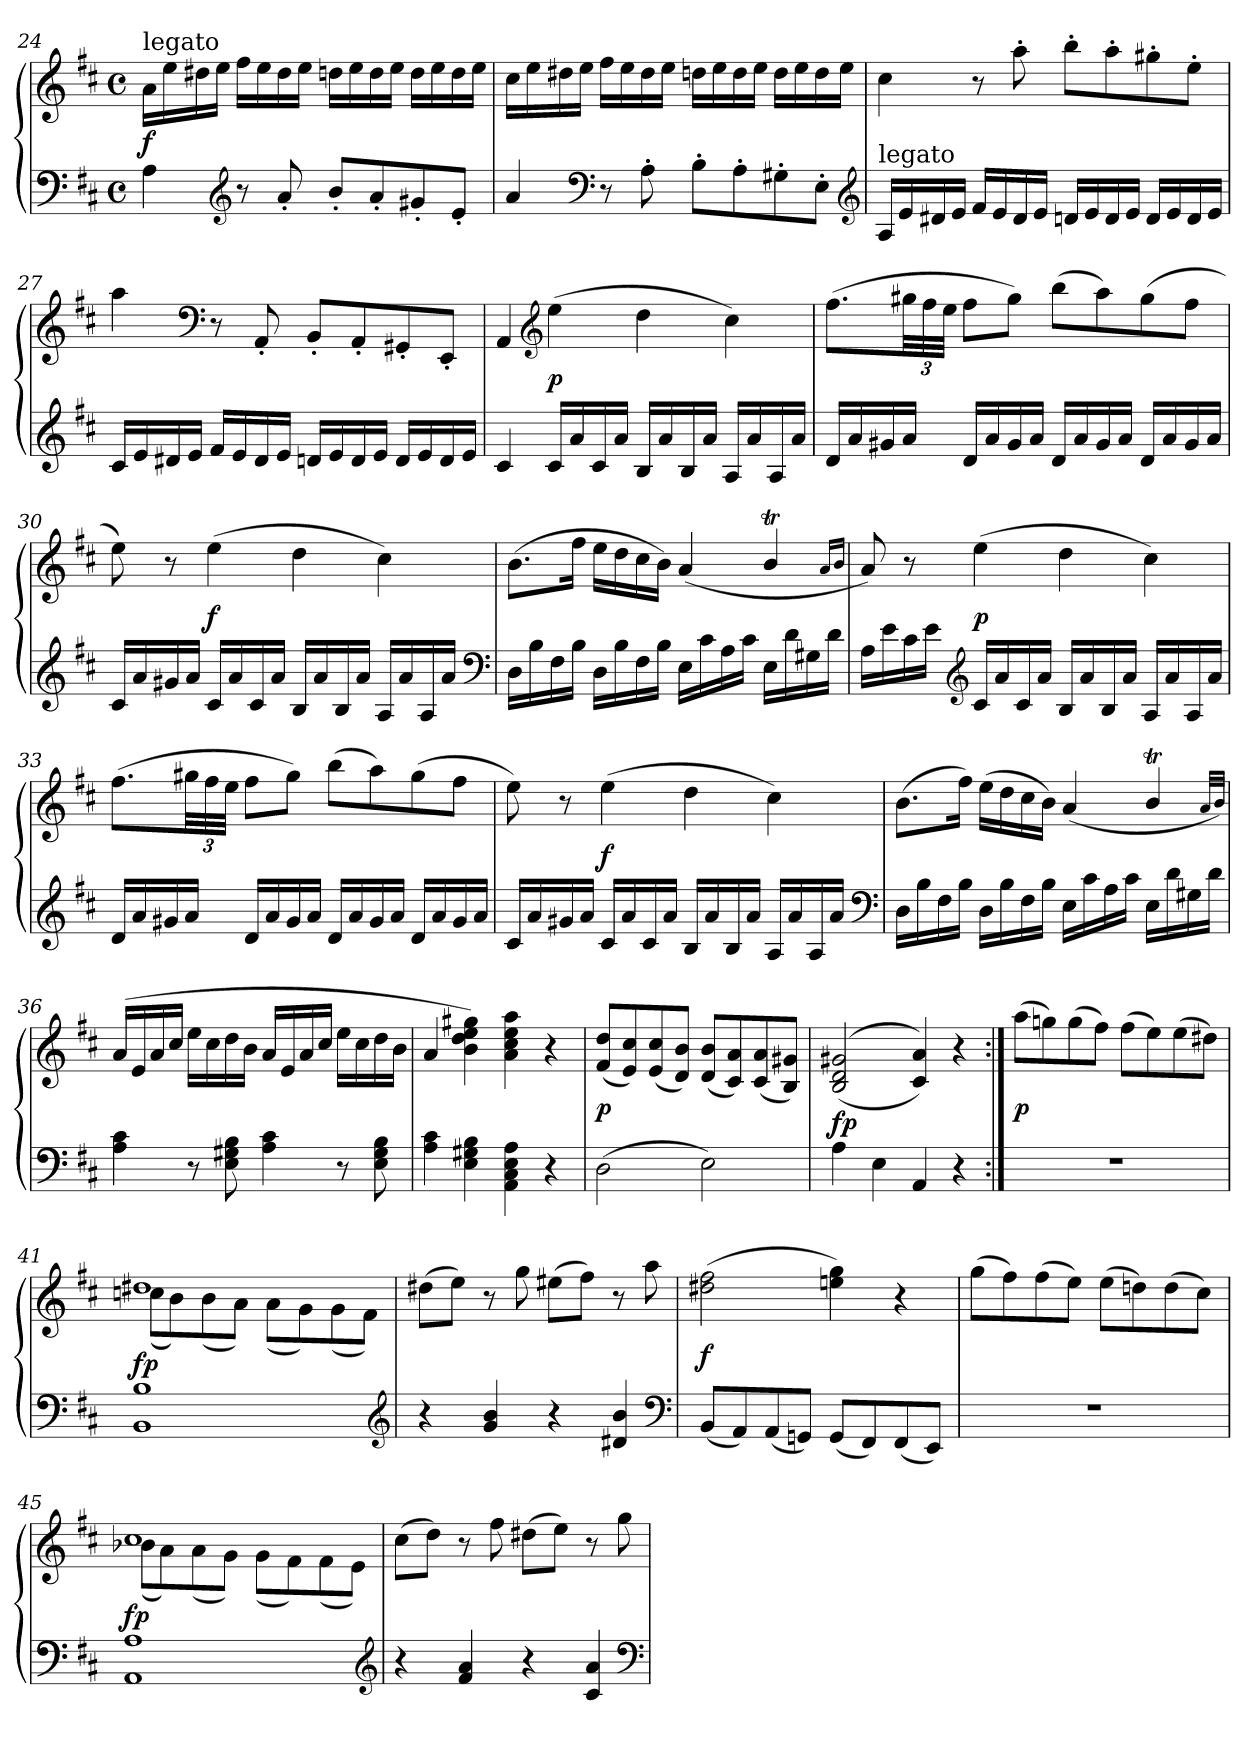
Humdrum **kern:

**kern	**kern	**dynam
*part1	*part1	*part1
*staff2	*staff1	*staff1/2
*clefF4	*clefG2	*
*k[f#c#]	*k[f#c#]	*
*M4/4	*M4/4	*
*met(c)	*met(c)	*
=24	=24	=24
!	!LO:TX:a:t=legato	!
4A	16aLL	f
.	16ee	.
.	16dd#X	.
.	16eeJJ	.
*clefG2	*	*
8r	16ff#LL	.
.	16ee	.
8a'	16dd#	.
.	16eeJJ	.
8b'L	16ddnLL	.
.	16ee	.
8a'	16dd	.
.	16eeJJ	.
8g#X'	16ddLL	.
.	16ee	.
8e'J	16dd	.
.	16eeJJ	.
=25	=25	=25
4a	16cc#LL	.
.	16ee	.
.	16dd#X	.
.	16eeJJ	.
*clefF4	*	*
8r	16ff#LL	.
.	16ee	.
8A'	16dd#	.
.	16eeJJ	.
8B'L	16ddnLL	.
.	16ee	.
8A'	16dd	.
.	16eeJJ	.
8G#X'	16ddLL	.
.	16ee	.
8E'J	16dd	.
.	16eeJJ	.
*clefG2	*	*
=26	=26	=26
!LO:TX:a:t=legato	!	!
16ALL	4cc#	.
16e	.	.
16d#X	.	.
16eJJ	.	.
16f#LL	8r	.
16e	.	.
16d#	8aa'	.
16eJJ	.	.
16dnLL	8bb'L	.
16e	.	.
16d	8aa'	.
16eJJ	.	.
16dLL	8gg#X'	.
16e	.	.
16d	8ee'J	.
16eJJ	.	.
=27	=27	=27
16c#LL	4aa	.
16e	.	.
16d#X	.	.
16eJJ	.	.
*	*clefF4	*
16f#LL	8r	.
16e	.	.
16d#	8AA'	.
16eJJ	.	.
16dnLL	8BB'L	.
16e	.	.
16d	8AA'	.
16eJJ	.	.
16dLL	8GG#X'	.
16e	.	.
16d	8EE'J	.
16eJJ	.	.
=28	=28	=28
4c#	4AA	.
*	*clefG2	*
16c#LL	(4ee	p
16a	.	.
16c#	.	.
16aJJ	.	.
16BLL	4dd	.
16a	.	.
16B	.	.
16aJJ	.	.
16ALL	4cc#)	.
16a	.	.
16A	.	.
16aJJ	.	.
=29	=29	=29
16dLL	(8.ff#L	.
16a	.	.
16g#X	.	.
16aJJ	48gg#XLL	.
.	48ff#	.
.	48eeJJJ	.
16dLL	8ff#L	.
16a	.	.
16g#	8gg#J)	.
16aJJ	.	.
16dLL	(8bbL	.
16a	.	.
16g#	8aa)	.
16aJJ	.	.
16dLL	(8gg#	.
16a	.	.
16g#	8ff#J	.
16aJJ	.	.
=30	=30	=30
16c#LL	8ee)	.
16a	.	.
16g#X	8r	.
16aJJ	.	.
16c#LL	(4ee	f
16a	.	.
16c#	.	.
16aJJ	.	.
16BLL	4dd	.
16a	.	.
16B	.	.
16aJJ	.	.
16ALL	4cc#)	.
16a	.	.
16A	.	.
16aJJ	.	.
*clefF4	*	*
=31	=31	=31
16DLL	(8.bL	.
16B	.	.
16F#	.	.
16BJJ	16ff#Jk	.
16DLL	16eeLL	.
16B	16dd	.
16F#	16cc#	.
16BJJ	16bJJ)	.
16ELL	(4a	.
16c#	.	.
16A	.	.
16c#JJ	.	.
16ELL	4bT/	.
16d	.	.
16G#X	.	.
16dJJ	.	.
.	16qaTTT/LL	.
.	16qb/JJ	.
=32	=32	=32
16ALL	8a)	.
16e	.	.
16c#	8r	.
16eJJ	.	.
*clefG2	*	*
16c#LL	(4ee	p
16a	.	.
16c#	.	.
16aJJ	.	.
16BLL	4dd	.
16a	.	.
16B	.	.
16aJJ	.	.
16ALL	4cc#)	.
16a	.	.
16A	.	.
16aJJ	.	.
=33	=33	=33
16dLL	(8.ff#L	.
16a	.	.
16g#X	.	.
16aJJ	48gg#XLL	.
.	48ff#	.
.	48eeJJJ	.
16dLL	8ff#L	.
16a	.	.
16g#	8gg#J)	.
16aJJ	.	.
16dLL	(8bbL	.
16a	.	.
16g#	8aa)	.
16aJJ	.	.
16dLL	(8gg#	.
16a	.	.
16g#	8ff#J	.
16aJJ	.	.
=34	=34	=34
16c#LL	8ee)	.
16a	.	.
16g#X	8r	.
16aJJ	.	.
16c#LL	(4ee	f
16a	.	.
16c#	.	.
16aJJ	.	.
16BLL	4dd	.
16a	.	.
16B	.	.
16aJJ	.	.
16ALL	4cc#)	.
16a	.	.
16A	.	.
16aJJ	.	.
*clefF4	*	*
=35	=35	=35
16DLL	(8.bL	.
16B	.	.
16F#	.	.
16BJJ	16ff#Jk)	.
16DLL	(16eeLL	.
16B	16dd	.
16F#	16cc#	.
16BJJ	16bJJ)	.
16ELL	(4a	.
16c#	.	.
16A	.	.
16c#JJ	.	.
16ELL	4bT/	.
16d	.	.
16G#X	.	.
16dJJ	.	.
.	32qaTTT/LLL	.
.	32qb/JJJ)	.
=36	=36	=36
4A 4c#	(>16aLL	.
.	16e	.
.	16a	.
.	16cc#JJ	.
8r	16eeLL	.
.	16cc#	.
8E 8G#X 8B	16dd	.
.	16bJJ	.
4A 4c#	16aLL	.
.	16e	.
.	16a	.
.	16cc#JJ	.
8r	16eeLL	.
.	16cc#	.
8E 8G# 8B	16dd	.
.	16bJJ	.
=37	=37	=37
4A 4c#	4a	.
4E 4G#X 4B	4b 4dd 4ee 4gg#X)	.
4AA 4C# 4E 4A	4a 4cc# 4ee 4aa	.
4r	4r	.
=38	=38	=38
(2D	(8f# 8ddL	p
.	8e 8cc#)	.
.	(8e 8cc#	.
.	8d 8bJ)	.
2E)	(8d 8bL	.
.	8c# 8a)	.
.	(8c# 8a	.
.	8B 8g#XJ)	.
=39	=39	=39
4A	(>(<2B 2d 2g#X	fp
4E	.	.
4AA	4c# 4a))	.
4r	4r	.
=40:|!	=40:|!	=40:|!
1r	(8aaL	p
.	8ggn)	.
.	(8gg	.
.	8ff#J)	.
.	(8ff#L	.
.	8ee)	.
.	(8ee	.
.	8dd#XJ)	.
=41	=41	=41
*	*^	*
1BB 1B	1dd#X	(8ccnL	fp
.	.	8b)	.
.	.	(8b	.
.	.	8aJ)	.
.	.	(8aL	.
.	.	8g)	.
.	.	(8g	.
.	.	8f#J)	.
*	*v	*v	*
*clefG2	*	*
=42	=42	=42
4r	(8dd#XL	.
.	8eeJ)	.
4g 4b	8r	.
.	8gg	.
4r	(8ee#XL	.
.	8ff#J)	.
4d#X 4b	8r	.
.	8aa	.
*clefF4	*	*
=43	=43	=43
(8BBL	(2dd#X 2ff#	f
8AA)	.	.
(8AA	.	.
8GGnJ)	.	.
(8GGL	4een 4gg)	.
8FF#)	.	.
(8FF#	4r	.
8EEJ)	.	.
=44	=44	=44
1r	(8ggL	.
.	8ff#)	.
.	(8ff#	.
.	8eeJ)	.
.	(8eeL	.
.	8ddn)	.
.	(8dd	.
.	8cc#J)	.
=45	=45	=45
*	*^	*
1AA 1A	1cc#	(8b-XL	fp
.	.	8a)	.
.	.	(8a	.
.	.	8gJ)	.
.	.	(8gL	.
.	.	8f#)	.
.	.	(8f#	.
.	.	8eJ)	.
*	*v	*v	*
*clefG2	*	*
=46	=46	=46
4r	(8cc#L	.
.	8ddJ)	.
4f# 4a	8r	.
.	8ff#	.
4r	(8dd#XL	.
.	8eeJ)	.
4c# 4a	8r	.
.	8gg	.
*clefF4	*	*
=	=	=
*-	*-	*-
